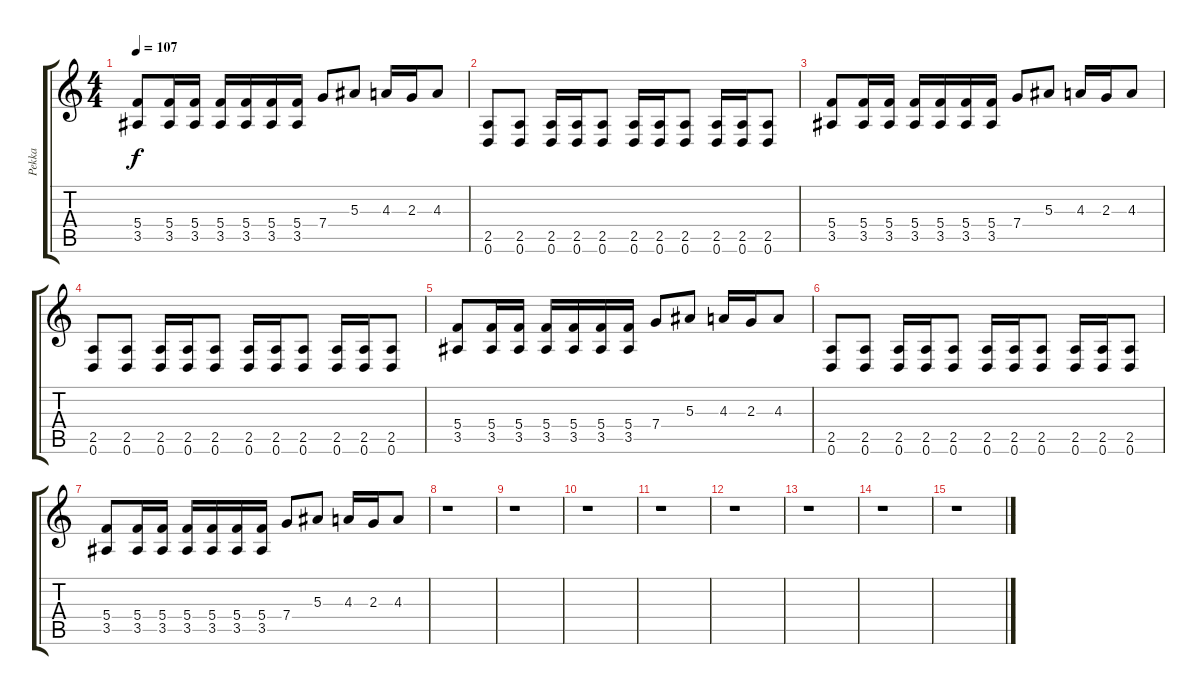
\track ("Pekka" "Pekka") {instrument distortionguitar}
\staff {score tabs}
\tuning (D4 A3 F3 C3 G2 D2) {hide}
\ts (4 4)
\tempo 107
\clef g2
\ks c
(5.4 3.5).8{dy f} (5.4 3.5).16 (5.4 3.5).16 (5.4 3.5).16 (5.4 3.5).16 (5.4 3.5).16 (5.4 3.5).16 7.4.8 5.3.8 4.3.16 2.3.16 4.3.8 |
(2.5 0.6).8 (2.5 0.6).8 (2.5 0.6).16 (2.5 0.6).16 (2.5 0.6).8 (2.5 0.6).16 (2.5 0.6).16 (2.5 0.6).8 (2.5 0.6).16 (2.5 0.6).16 (2.5 0.6).8 |
(5.4 3.5).8 (5.4 3.5).16 (5.4 3.5).16 (5.4 3.5).16 (5.4 3.5).16 (5.4 3.5).16 (5.4 3.5).16 7.4.8 5.3.8 4.3.16 2.3.16 4.3.8 |
(2.5 0.6).8 (2.5 0.6).8 (2.5 0.6).16 (2.5 0.6).16 (2.5 0.6).8 (2.5 0.6).16 (2.5 0.6).16 (2.5 0.6).8 (2.5 0.6).16 (2.5 0.6).16 (2.5 0.6).8 |
(5.4 3.5).8 (5.4 3.5).16 (5.4 3.5).16 (5.4 3.5).16 (5.4 3.5).16 (5.4 3.5).16 (5.4 3.5).16 7.4.8 5.3.8 4.3.16 2.3.16 4.3.8 |
(2.5 0.6).8 (2.5 0.6).8 (2.5 0.6).16 (2.5 0.6).16 (2.5 0.6).8 (2.5 0.6).16 (2.5 0.6).16 (2.5 0.6).8 (2.5 0.6).16 (2.5 0.6).16 (2.5 0.6).8 |
(5.4 3.5).8 (5.4 3.5).16 (5.4 3.5).16 (5.4 3.5).16 (5.4 3.5).16 (5.4 3.5).16 (5.4 3.5).16 7.4.8 5.3.8 4.3.16 2.3.16 4.3.8 |
r.1 |
r.1 |
r.1 |
r.1 |
r.1 |
r.1 |
r.1 |
r.1
